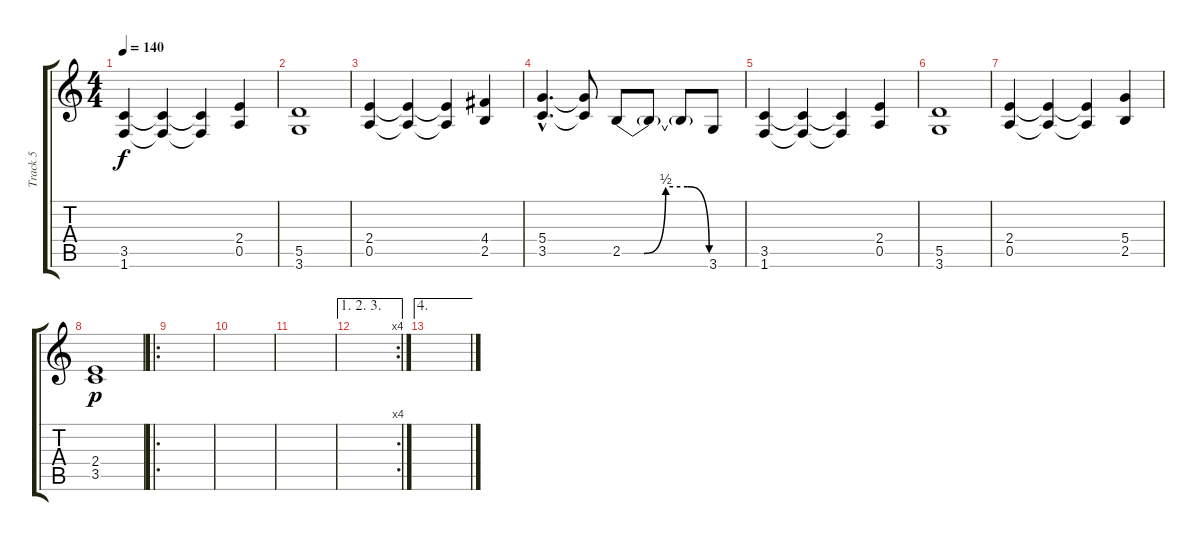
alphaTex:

\track ("Track 5" "Track 5") {instrument distortionguitar}
\staff {score tabs}
\tuning (E4 B3 G3 D3 A2 E2) {hide}
\ts (4 4)
\tempo 140
\clef g2
\ks c
(3.5 1.6).4{dy f instrument distortionguitar} (3.5{t} 1.6{t}).4 (3.5{t} 1.6{t}).4 (2.4 0.5).4 |
(5.5 3.6).1 |
(2.4 0.5).4 (2.4{t} 0.5{t}).4 (2.4{t} 0.5{t}).4 (4.4 2.5).4 |
(5.4{hac} 3.5{hac}).4{d} (5.4{t} 3.5{t}).8 2.5{be (custom 0 0 15 0 30 2 45 2 60 0)}.8 2.5{t}.8 2.5{t}.8 3.6.8 |
(3.5 1.6).4 (3.5{t} 1.6{t}).4 (3.5{t} 1.6{t}).4 (2.4 0.5).4 |
(5.5 3.6).1 |
(2.4 0.5).4 (2.4{t} 0.5{t}).4 (2.4{t} 0.5{t}).4 (5.4 2.5).4 |
(2.4 3.5).1{dy p} |
\ro
|
|
|
\ae (1 2 3)
\rc 4
|
\ae 4
